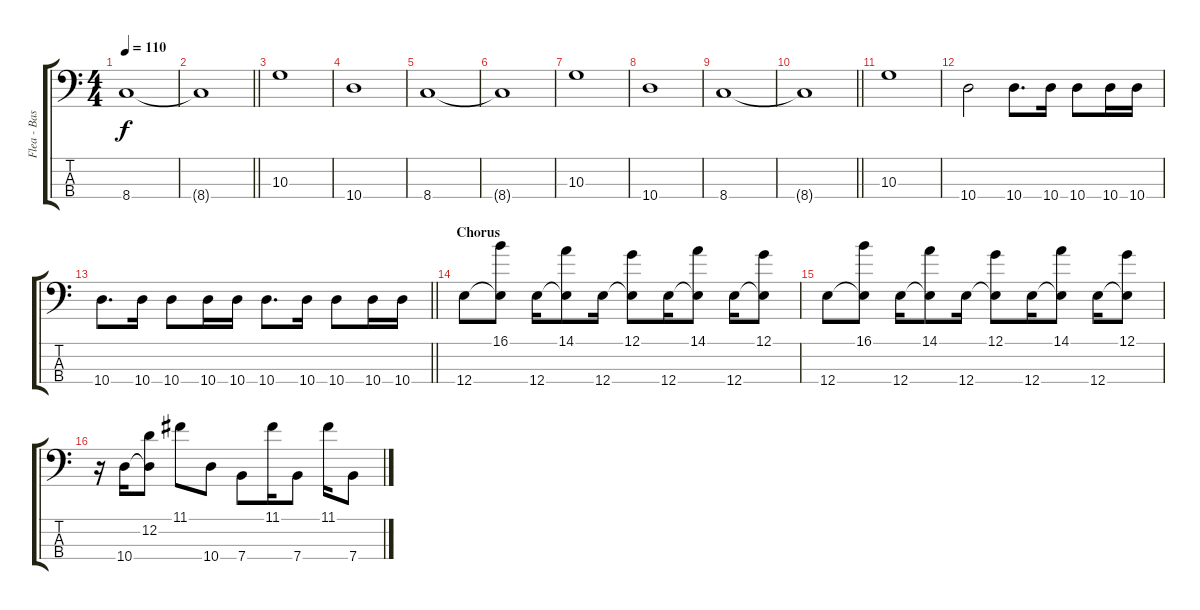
\track ("Flea - Bass" "Flea - Bas") {instrument electricbassfinger}
\staff {score tabs}
\tuning (G2 D2 A1 E1) {hide}
\ts (4 4)
\tempo 110
\clef f4
\ks c
8.4.1{dy f} |
\barLineRight lightlight
8.4{t}.1 |
10.3.1 |
10.4.1 |
8.4.1 |
8.4{t}.1 |
10.3.1 |
10.4.1 |
8.4.1 |
\barLineRight lightlight
8.4{t}.1 |
10.3.1 |
10.4.2 10.4.8{d} 10.4.16 10.4.8 10.4.16 10.4.16 |
\barLineRight lightlight
10.4.8{d} 10.4.16 10.4.8 10.4.16 10.4.16 10.4.8{d} 10.4.16 10.4.8 10.4.16 10.4.16 |
\section ("" "Chorus")
12.4.8 (16.1 12.4{t}).8 12.4.16 (14.1 12.4{t}).8 12.4.16 (12.1 12.4{t}).8 12.4.16 (14.1 12.4{t}).8 12.4.16 (12.1 12.4{t}).8 |
12.4.8 (16.1 12.4{t}).8 12.4.16 (14.1 12.4{t}).8 12.4.16 (12.1 12.4{t}).8 12.4.16 (14.1 12.4{t}).8 12.4.16 (12.1 12.4{t}).8 |
r.16 10.4.16 (12.2 10.4{t}).8 11.1.8 10.4.8 7.4.8 11.1.16 7.4.8 11.1.16 7.4.8
